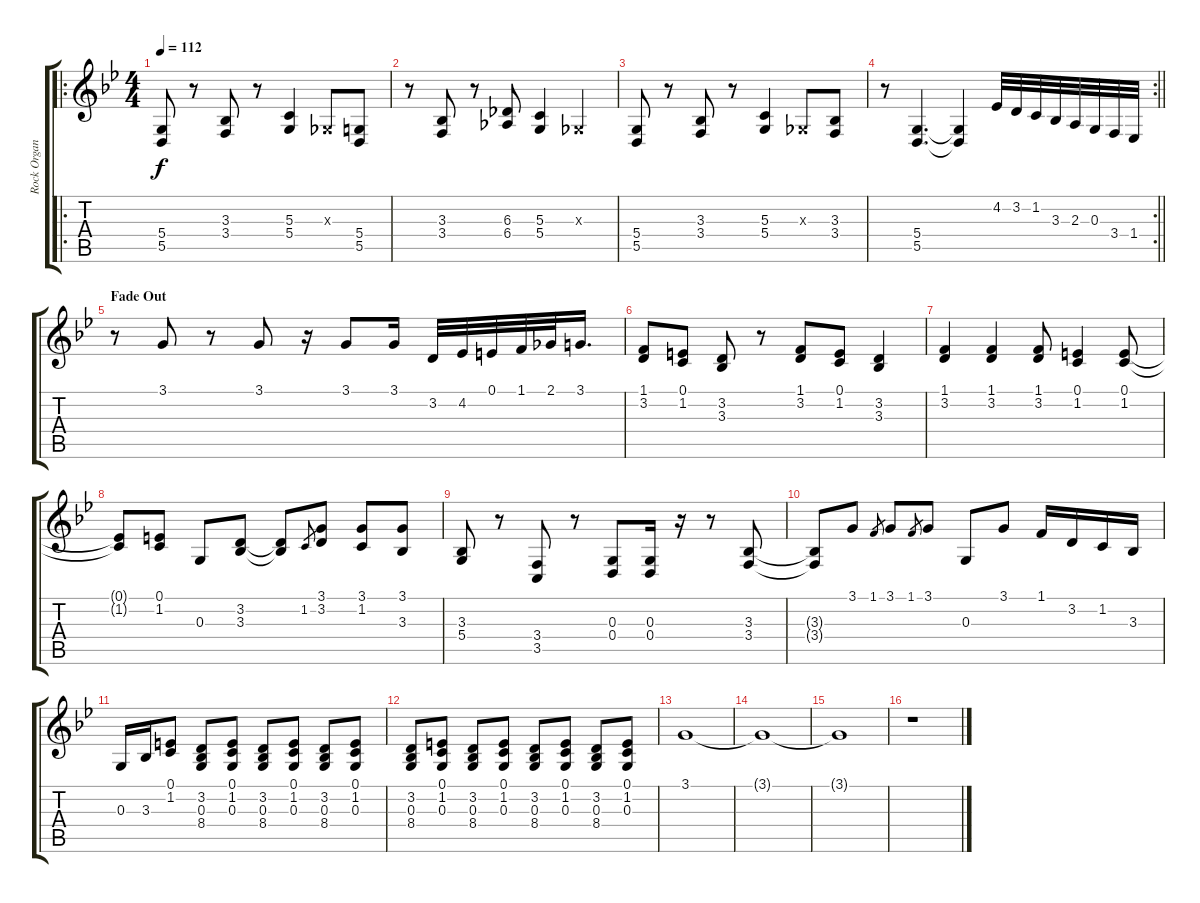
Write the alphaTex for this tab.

\track ("Rock Organ" "Rock Organ") {instrument rockorgan}
\staff {score tabs}
\tuning (E4 B3 G3 D3 A2 E2) {hide}
\ro
\ts (4 4)
\tempo 112
\clef g2
\ks bb
(5.4 5.5).8{dy f} r.8 (3.3 3.4).8 r.8 (5.3 5.4).4 -1.3{x}.8 (5.4 5.5).8 |
r.8 (3.3 3.4).8 r.8 (6.3 6.4).8 (5.3 5.4).4 -1.3{x}.4 |
(5.4 5.5).8 r.8 (3.3 3.4).8 r.8 (5.3 5.4).4 -1.3{x}.8 (3.3 3.4).8 |
\rc 2
\barLineRight lightlight
r.8 (5.4 5.5).4{d} (5.4{t} 5.5{t}).4 4.2.32 3.2.32 1.2.32 3.3.32 2.3.32 0.3.32 3.4.32 1.4.32 |
\section ("" "Fade Out")
r.8 3.1.8 r.8 3.1.8 r.16 3.1.8 3.1.16 3.2.32 4.2.32 0.1.32 1.1.32 2.1.32 3.1.16{d} |
(1.1 3.2).8 (0.1 1.2).8 (3.2 3.3).8 r.8 (1.1 3.2).8 (0.1 1.2).8 (3.2 3.3).4 |
(1.1 3.2).4 (1.1 3.2).4 (1.1 3.2).8 (0.1 1.2).4 (0.1 1.2).8 |
(0.1{t} 1.2{t}).8 (0.1 1.2).8 0.3.8 (3.2 3.3).8 (3.2{t} 3.3{t}).8 1.2.8{gr} (3.1 3.2).8 (3.1 1.2).8 (3.1 3.3).8 |
(3.3 5.4).8 r.8 (3.4 3.5).8 r.8 (0.3 0.4).8 (0.3 0.4).16 r.16 r.8 (3.3 3.4).8 |
(3.3{t} 3.4{t}).8 3.1.8 1.1.8{gr} 3.1.8 1.1.8{gr} 3.1.8 0.3.8 3.1.8 1.1.16 3.2.16 1.2.16 3.3.16 |
0.3.16 3.3.16 (0.1 1.2).8 (3.2 0.3 8.4).8 (0.1 1.2 0.3).8 (3.2 0.3 8.4).8 (0.1 1.2 0.3).8 (3.2 0.3 8.4).8 (0.1 1.2 0.3).8 |
(3.2 0.3 8.4).8 (0.1 1.2 0.3).8 (3.2 0.3 8.4).8 (0.1 1.2 0.3).8 (3.2 0.3 8.4).8 (0.1 1.2 0.3).8 (3.2 0.3 8.4).8 (0.1 1.2 0.3).8 |
3.1.1 |
3.1{t}.1 |
3.1{t}.1 |
r.1
